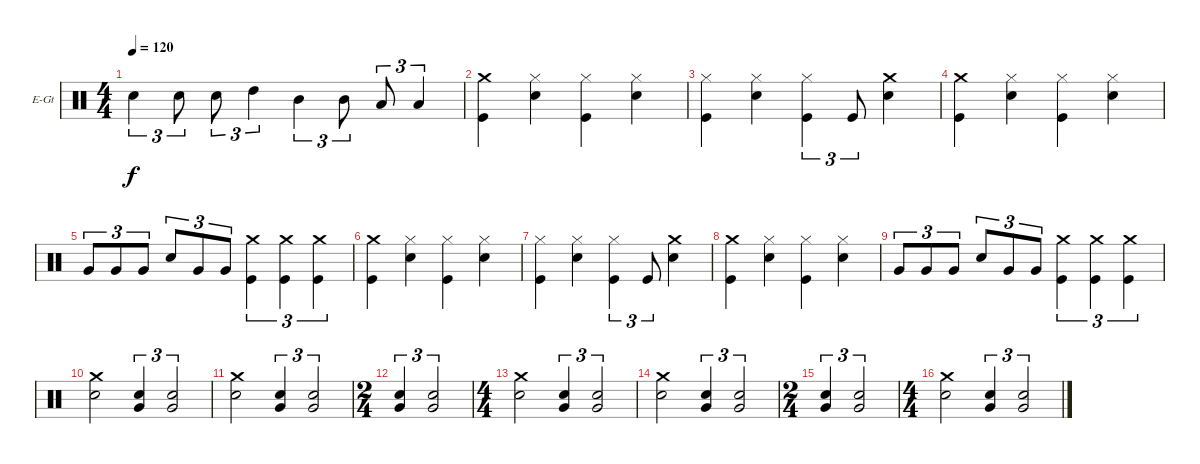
\defaultSystemsLayout 4
\bracketExtendMode groupsimilarinstruments
\firstSystemTrackNameOrientation horizontal
\otherSystemsTrackNameOrientation horizontal
\track ("Lars Ultrich (Drums)" "E-Gt") {instrument percussion}
\staff {score}
\articulation defaults
\ts (4 4)
\tempo 120
\clef neutral
\ks c "Snare (hit) 2".4{tu (3 2) dy f} "Snare (hit) 2".8{tu (3 2)} "Snare (hit) 2".8{tu (3 2)} "High Tom (hit)".4{tu (3 2)} "Mid Tom (hit)".4{tu (3 2)} "Mid Tom (hit)".8{tu (3 2)} "Low Tom (hit)".8{tu (3 2)} "Low Tom (hit)".4{tu (3 2)}
|
("Kick (hit)" "Crash medium (hit)").4 ("Snare (hit) 2" "Hi-Hat (closed)").4 ("Kick (hit)" "Hi-Hat (closed)").4 ("Snare (hit) 2" "Hi-Hat (closed)").4 |
("Hi-Hat (closed)" "Kick (hit)").4 ("Hi-Hat (closed)" "Snare (hit) 2").4 ("Hi-Hat (closed)" "Kick (hit)").4{tu (3 2)} "Kick (hit)".8{tu (3 2)} ("Crash medium (hit)" "Snare (hit) 2").4 |
("Kick (hit)" "Crash medium (hit)").4 ("Snare (hit) 2" "Hi-Hat (closed)").4 ("Kick (hit)" "Hi-Hat (closed)").4 ("Snare (hit) 2" "Hi-Hat (closed)").4 |
"Very Low Tom (hit)".8{tu (3 2)} "Very Low Tom (hit)".8{tu (3 2)} "Very Low Tom (hit)".8{tu (3 2)} "Snare (hit) 2".8{tu (3 2)} "Very Low Tom (hit)".8{tu (3 2)} "Very Low Tom (hit)".8{tu (3 2)} ("Kick (hit)" "Crash medium (hit)").4{tu (3 2)} ("Crash medium (hit)" "Kick (hit)").4{tu (3 2)} ("Crash medium (hit)" "Kick (hit)").4{tu (3 2)} |
("Kick (hit)" "Crash medium (hit)").4 ("Snare (hit) 2" "Hi-Hat (closed)").4 ("Kick (hit)" "Hi-Hat (closed)").4 ("Snare (hit) 2" "Hi-Hat (closed)").4 |
("Hi-Hat (closed)" "Kick (hit)").4 ("Hi-Hat (closed)" "Snare (hit) 2").4 ("Hi-Hat (closed)" "Kick (hit)").4{tu (3 2)} "Kick (hit)".8{tu (3 2)} ("Crash medium (hit)" "Snare (hit) 2").4 |
("Kick (hit)" "Crash medium (hit)").4 ("Snare (hit) 2" "Hi-Hat (closed)").4 ("Kick (hit)" "Hi-Hat (closed)").4 ("Snare (hit) 2" "Hi-Hat (closed)").4 |
"Very Low Tom (hit)".8{tu (3 2)} "Very Low Tom (hit)".8{tu (3 2)} "Very Low Tom (hit)".8{tu (3 2)} "Snare (hit) 2".8{tu (3 2)} "Very Low Tom (hit)".8{tu (3 2)} "Very Low Tom (hit)".8{tu (3 2)} ("Kick (hit)" "Crash medium (hit)").4{tu (3 2)} ("Crash medium (hit)" "Kick (hit)").4{tu (3 2)} ("Crash medium (hit)" "Kick (hit)").4{tu (3 2)} |
("Snare (hit) 2" "Crash medium (hit)").2 ("Snare (hit) 2" "Very Low Tom (hit)").4{tu (3 2)} ("Snare (hit) 2" "Very Low Tom (hit)").2{tu (3 2)} |
("Snare (hit) 2" "Crash medium (hit)").2 ("Snare (hit) 2" "Very Low Tom (hit)").4{tu (3 2)} ("Snare (hit) 2" "Very Low Tom (hit)").2{tu (3 2)} |
\ts (2 4)
("Snare (hit) 2" "Very Low Tom (hit)").4{tu (3 2)} ("Snare (hit) 2" "Very Low Tom (hit)").2{tu (3 2)} |
\ts (4 4)
("Snare (hit) 2" "Crash medium (hit)").2 ("Snare (hit) 2" "Very Low Tom (hit)").4{tu (3 2)} ("Snare (hit) 2" "Very Low Tom (hit)").2{tu (3 2)} |
("Snare (hit) 2" "Crash medium (hit)").2 ("Snare (hit) 2" "Very Low Tom (hit)").4{tu (3 2)} ("Snare (hit) 2" "Very Low Tom (hit)").2{tu (3 2)} |
\ts (2 4)
("Snare (hit) 2" "Very Low Tom (hit)").4{tu (3 2)} ("Snare (hit) 2" "Very Low Tom (hit)").2{tu (3 2)} |
\ts (4 4)
("Snare (hit) 2" "Crash medium (hit)").2 ("Snare (hit) 2" "Very Low Tom (hit)").4{tu (3 2)} ("Snare (hit) 2" "Very Low Tom (hit)").2{tu (3 2)}
